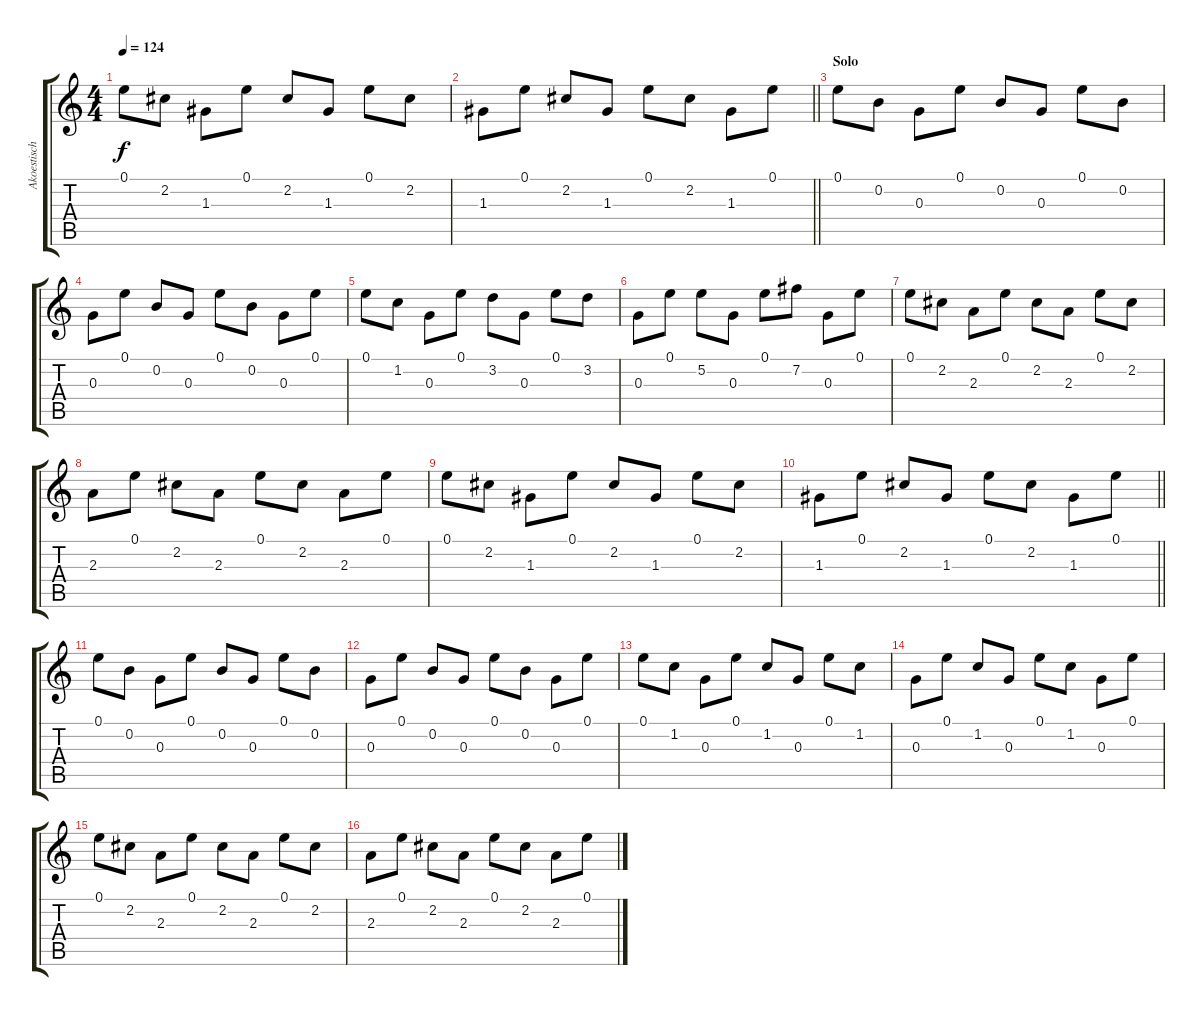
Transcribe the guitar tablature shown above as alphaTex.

\track ("Akoestische gitaar" "Akoestisch") {instrument acousticguitarsteel}
\staff {score tabs}
\tuning (E4 B3 G3 D3 A2 E2) {hide}
\ts (4 4)
\tempo 124
\clef g2
\ks c
0.1.8{dy f} 2.2.8 1.3.8 0.1.8 2.2.8 1.3.8 0.1.8 2.2.8 |
\barLineRight lightlight
1.3.8 0.1.8 2.2.8 1.3.8 0.1.8 2.2.8 1.3.8 0.1.8 |
\section ("" "Solo")
0.1.8 0.2.8 0.3.8 0.1.8 0.2.8 0.3.8 0.1.8 0.2.8 |
0.3.8 0.1.8 0.2.8 0.3.8 0.1.8 0.2.8 0.3.8 0.1.8 |
0.1.8 1.2.8 0.3.8 0.1.8 3.2.8 0.3.8 0.1.8 3.2.8 |
0.3.8 0.1.8 5.2.8 0.3.8 0.1.8 7.2.8 0.3.8 0.1.8 |
0.1.8 2.2.8 2.3.8 0.1.8 2.2.8 2.3.8 0.1.8 2.2.8 |
2.3.8 0.1.8 2.2.8 2.3.8 0.1.8 2.2.8 2.3.8 0.1.8 |
0.1.8 2.2.8 1.3.8 0.1.8 2.2.8 1.3.8 0.1.8 2.2.8 |
\barLineRight lightlight
1.3.8 0.1.8 2.2.8 1.3.8 0.1.8 2.2.8 1.3.8 0.1.8 |
0.1.8 0.2.8 0.3.8 0.1.8 0.2.8 0.3.8 0.1.8 0.2.8 |
0.3.8 0.1.8 0.2.8 0.3.8 0.1.8 0.2.8 0.3.8 0.1.8 |
0.1.8 1.2.8 0.3.8 0.1.8 1.2.8 0.3.8 0.1.8 1.2.8 |
0.3.8 0.1.8 1.2.8 0.3.8 0.1.8 1.2.8 0.3.8 0.1.8 |
0.1.8 2.2.8 2.3.8 0.1.8 2.2.8 2.3.8 0.1.8 2.2.8 |
2.3.8 0.1.8 2.2.8 2.3.8 0.1.8 2.2.8 2.3.8 0.1.8
